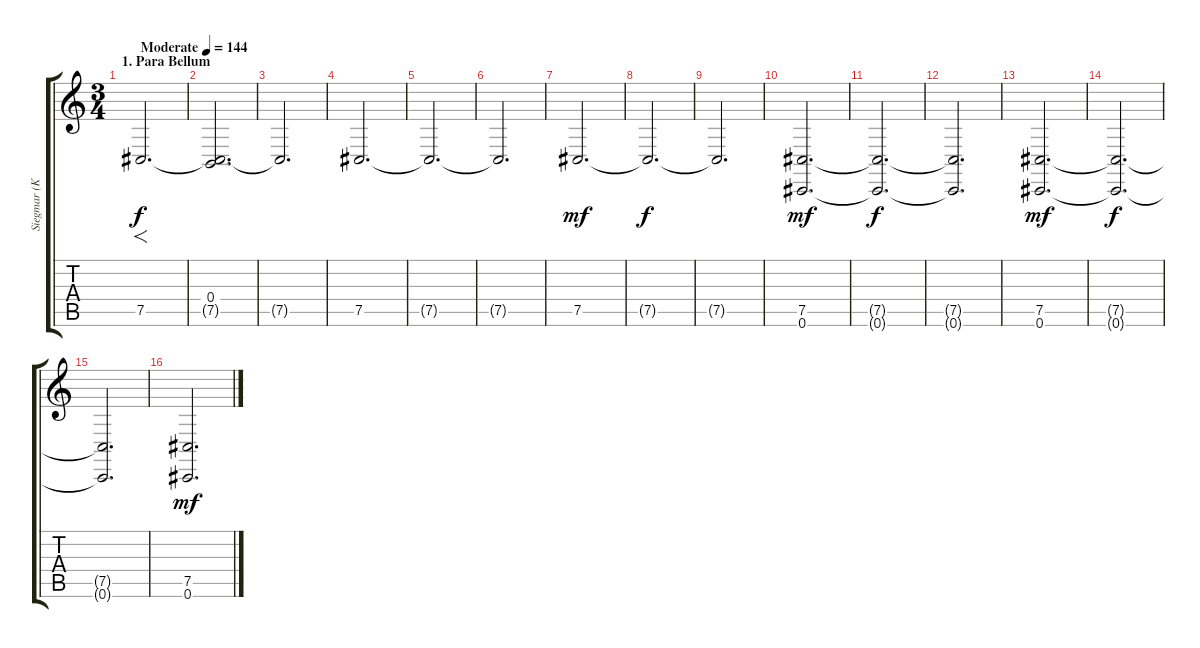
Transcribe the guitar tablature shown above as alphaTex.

\track ("Siegmar (Keyboard III)" "Siegmar (K") {instrument pad2warm}
\staff {score tabs}
\tuning (Db4 Ab3 E3 B2 Gb2 Db2) {hide}
\ts (3 4)
\section ("" "1. Para Bellum")
\tempo (144 "Moderate")
\clef g2
\ks c
7.5.2{f d dy f instrument seashore} |
(0.4 7.5{t}).2{d} |
7.5{t}.2{d} |
7.5.2{d} |
7.5{t}.2{d} |
7.5{t}.2{d} |
7.5.2{d dy mf} |
7.5{t}.2{d dy f} |
7.5{t}.2{d} |
(7.5 0.6).2{d dy mf} |
(7.5{t} 0.6{t}).2{d dy f} |
(7.5{t} 0.6{t}).2{d} |
(7.5 0.6).2{d dy mf} |
(7.5{t} 0.6{t}).2{d dy f} |
(7.5{t} 0.6{t}).2{d} |
(7.5 0.6).2{d dy mf}
